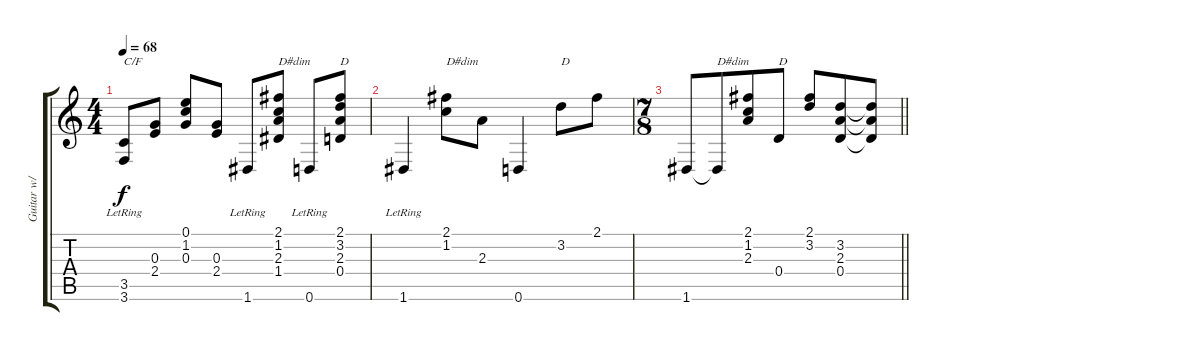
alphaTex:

\track ("Guitar w/ Flanger" "Guitar w/ ") {instrument electricguitarclean}
\staff {score tabs}
\tuning (E4 B3 G3 D3 A2 D2) {hide}
\ts (4 4)
\tempo 68
\clef g2
\ks c
(3.5{lr} 3.6{lr}).8{txt "C/F" dy f} (0.3 2.4).8 (0.1 1.2 0.3).8 (0.3 2.4).8 1.6{lr}.8 (2.1 1.2 2.3 1.4).8{txt "D#dim"} 0.6{lr}.8 (2.1 3.2 2.3 0.4).8{txt "D"} |
1.6{lr}.4 (2.1 1.2).8{txt "D#dim"} 2.3.8 0.6.4 3.2.8{txt "D"} 2.1.8 |
\ts (7 8)
\barLineRight lightlight
1.6.8 1.6{t}.8{txt "D#dim"} (2.1 1.2 2.3).8 0.4.8{txt "D"} (2.1 3.2).8 (3.2 2.3 0.4).8 (3.2{t} 2.3{t} 0.4{t}).8
